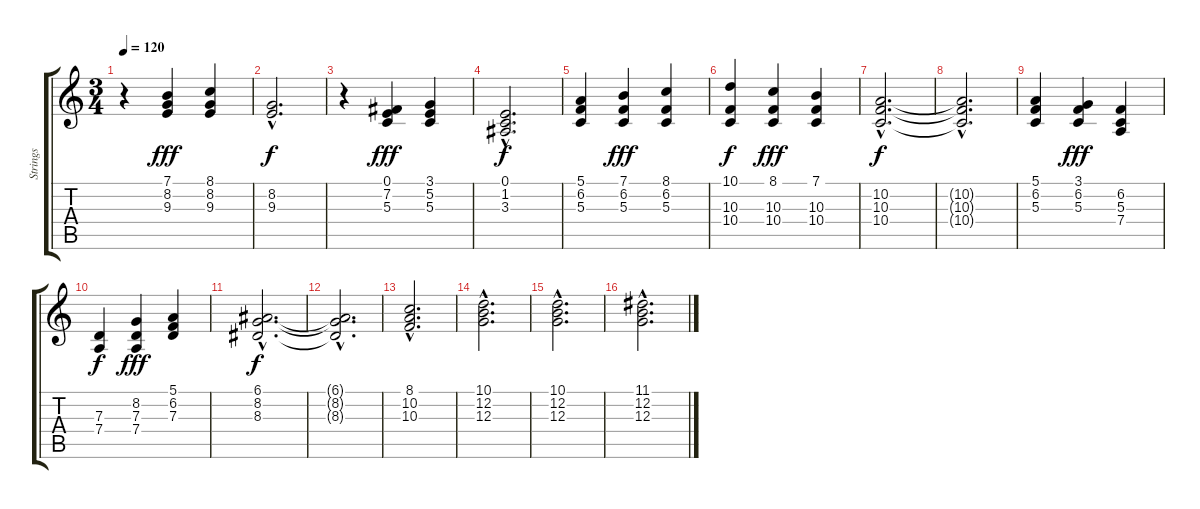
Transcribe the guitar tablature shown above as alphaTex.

\track ("Strings" "Strings") {instrument synthstrings1}
\staff {score tabs}
\tuning (E4 B3 G3 D3 A2 E2) {hide}
\ts (3 4)
\tempo 120
\clef g2
\ks c
r.4{dy fff} (7.1 8.2 9.3).4 (8.1 8.2 9.3).4 |
(8.2{hac} 9.3{hac}).2{d dy f} |
r.4 (0.1 7.2 5.3).4{dy fff} (3.1 5.2 5.3).4 |
(0.1{hac} 1.2{hac} 3.3{hac}).2{d dy f} |
(5.1 6.2 5.3).4 (7.1 6.2 5.3).4{dy fff} (8.1 6.2 5.3).4 |
(10.1 10.3 10.4).4{dy f} (8.1 10.3 10.4).4{dy fff} (7.1 10.3 10.4).4 |
(10.2{hac} 10.3{hac} 10.4{hac}).2{d dy f} |
(10.2{hac t} 10.3{hac t} 10.4{hac t}).2{d} |
(5.1 6.2 5.3).4 (3.1 6.2 5.3).4{dy fff} (6.2 5.3 7.4).4 |
(7.3 7.4).4{dy f} (8.2 7.3 7.4).4{dy fff} (5.1 6.2 7.3).4 |
(6.1{hac} 8.2{hac} 8.3{hac}).2{d dy f} |
(6.1{hac t} 8.2{hac t} 8.3{hac t}).2{d} |
(8.1{hac} 10.2{hac} 10.3{hac}).2{d} |
(10.1{hac} 12.2{hac} 12.3{hac}).2{d} |
(10.1{hac} 12.2{hac} 12.3{hac}).2{d} |
(11.1{hac} 12.2{hac} 12.3{hac}).2{d}
